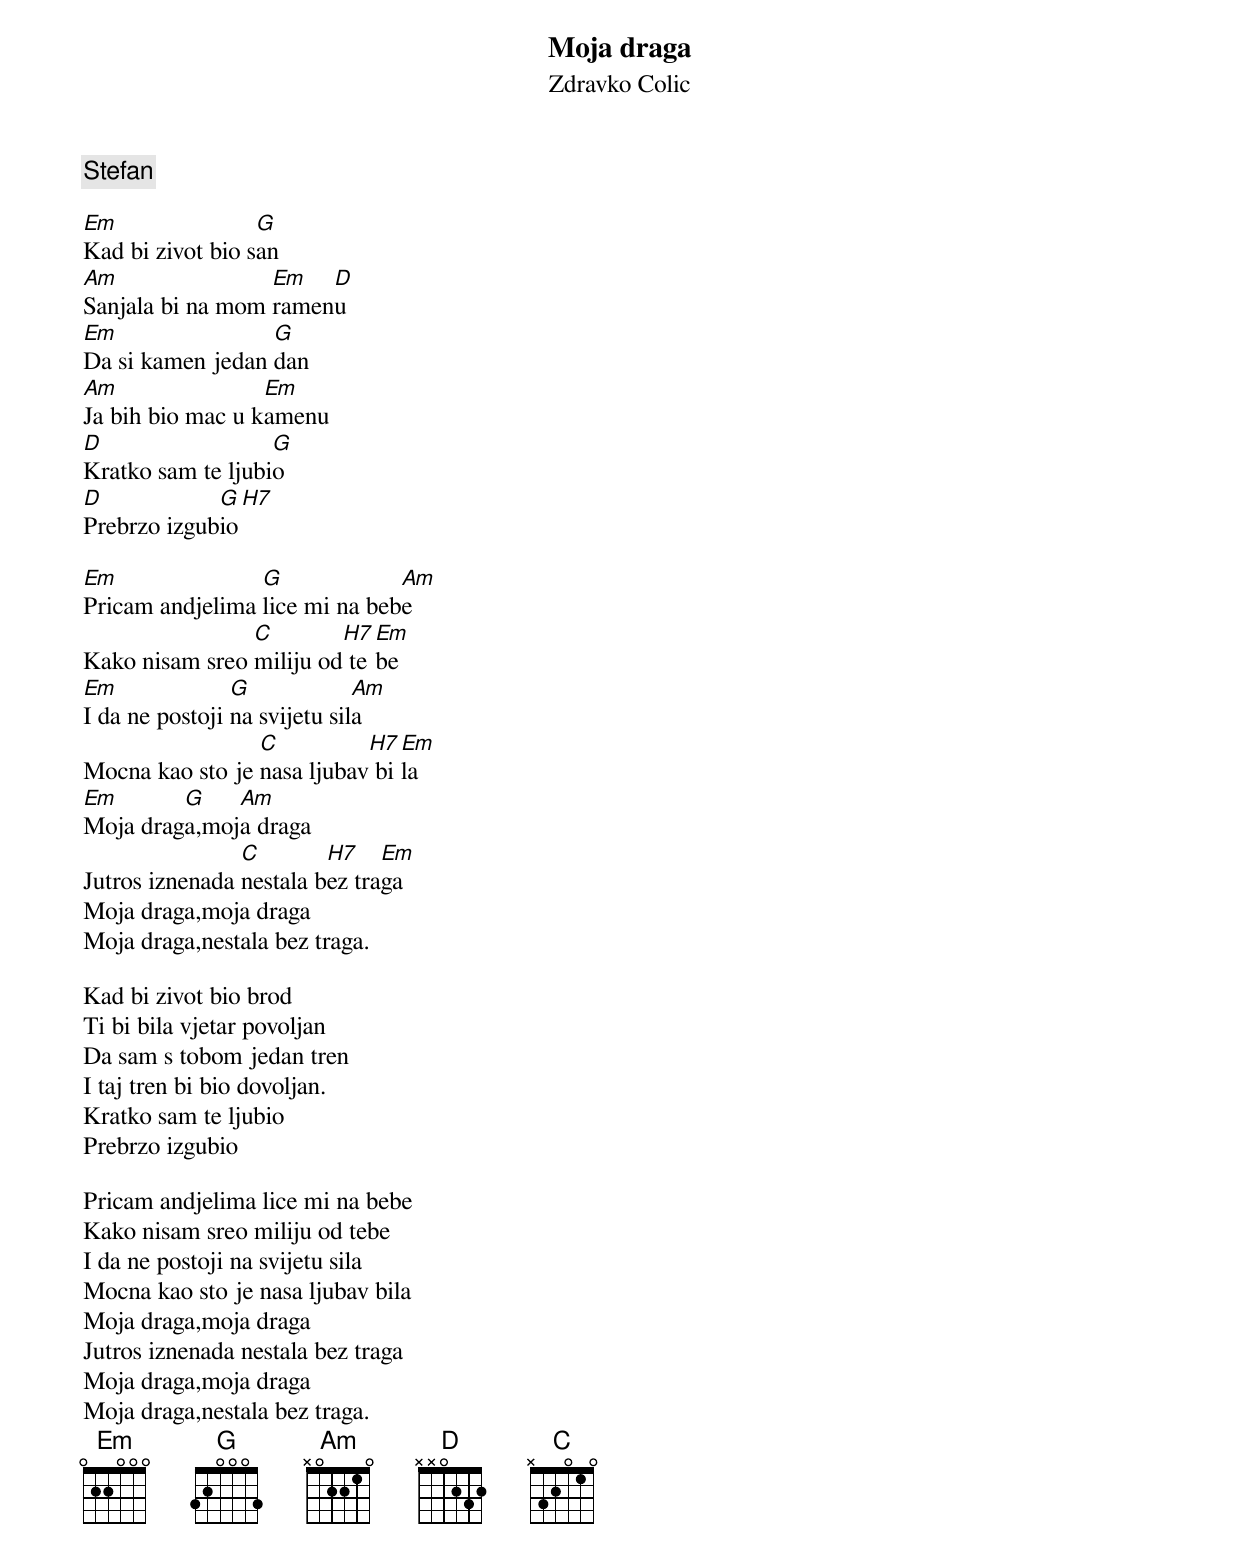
Moja draga
Zdravko Colic
Stefan

Em                G
Kad bi zivot bio san
Am                Em   D
Sanjala bi na mom ramenu
Em                G
Da si kamen jedan dan
Am                Em
Ja bih bio mac u kamenu
D                  G
Kratko sam te ljubio
D            G H7
Prebrzo izgubio

Em               G             Am
Pricam andjelima lice mi na bebe
                C        H7 Em
Kako nisam sreo miliju od tebe
Em              G             Am
I da ne postoji na svijetu sila
                 C          H7 Em
Mocna kao sto je nasa ljubav bila
Em       G    Am
Moja draga,moja draga
                C        H7    Em
Jutros iznenada nestala bez traga
Moja draga,moja draga
Moja draga,nestala bez traga.

Kad bi zivot bio brod
Ti bi bila vjetar povoljan
Da sam s tobom jedan tren
I taj tren bi bio dovoljan.
Kratko sam te ljubio
Prebrzo izgubio

Pricam andjelima lice mi na bebe
Kako nisam sreo miliju od tebe
I da ne postoji na svijetu sila
Mocna kao sto je nasa ljubav bila
Moja draga,moja draga
Jutros iznenada nestala bez traga
Moja draga,moja draga
Moja draga,nestala bez traga.
